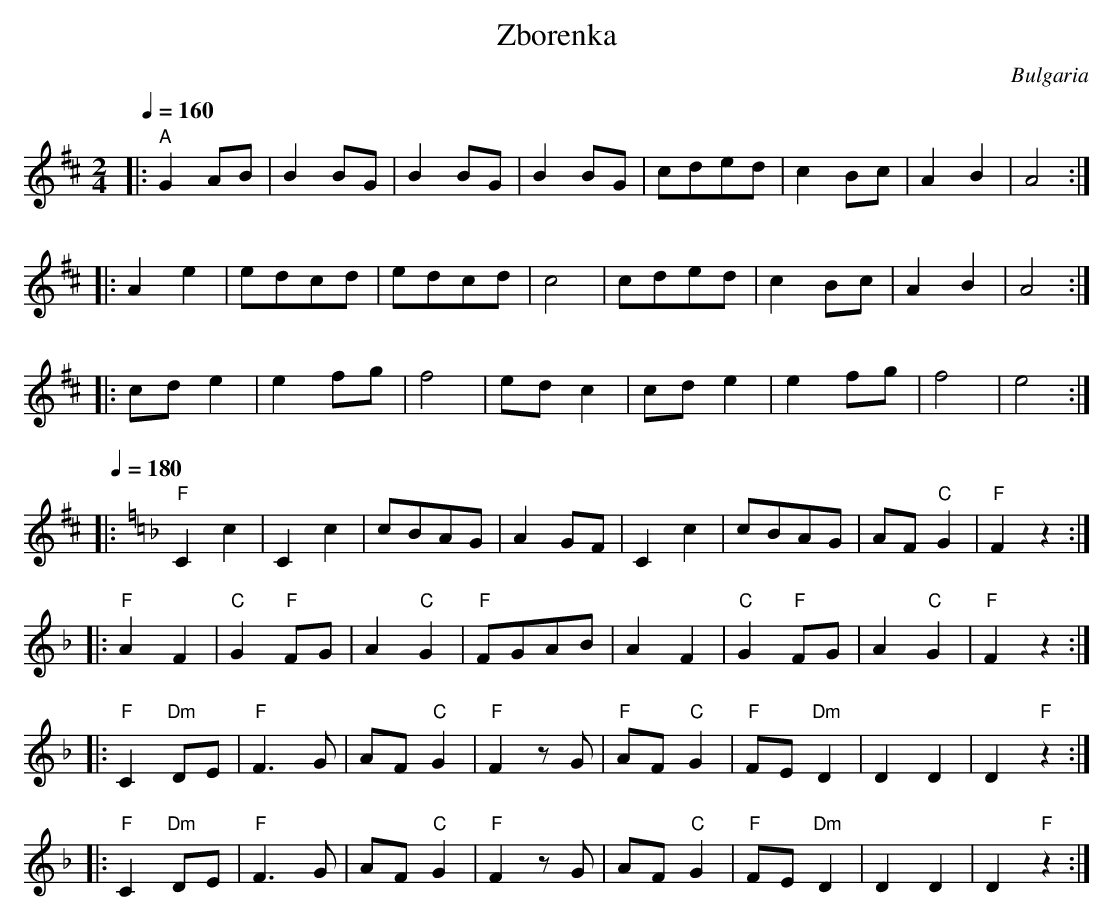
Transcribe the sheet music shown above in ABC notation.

X:1
T:Zborenka
O:Bulgaria
L:1/8
M:2/4
K:AMix
Q:1/4=160
|:"A"G2AB|B2BG|B2BG|B2BG|cded|c2Bc|A2B2|A4:|
|:A2e2|edcd|edcd|c4|cded|c2Bc|A2B2|A4:|
|:cde2|e2fg|f4|edc2|cde2|e2fg|f4|e4:|
Q:1/4=180
K:F
|: "F"C2 c2| C2c2| cBAG| A2 GF| C2 c2| cBAG| AF "C"G2| "F"F2 z2 :|
|:"F"A2 F2| "C"G2 "F"FG| A2 "C"G2| "F"FGAB| A2 F2| "C"G2 "F"FG| A2 "C"G2| "F"F2 z2 :|
|: "F"C2 "Dm" DE| "F"F3 G| AF "C"G2| "F"F2 z G| "F"AF "C"G2| "F"FE "Dm"D2| D2 D2 | D2 "F"z2:|
|: "F"C2 "Dm"DE| "F"F3 G| AF "C"G2| "F"F2 z G| AF "C"G2| "F"FE "Dm"D2| D2 D2 | D2 "F"z2:|
